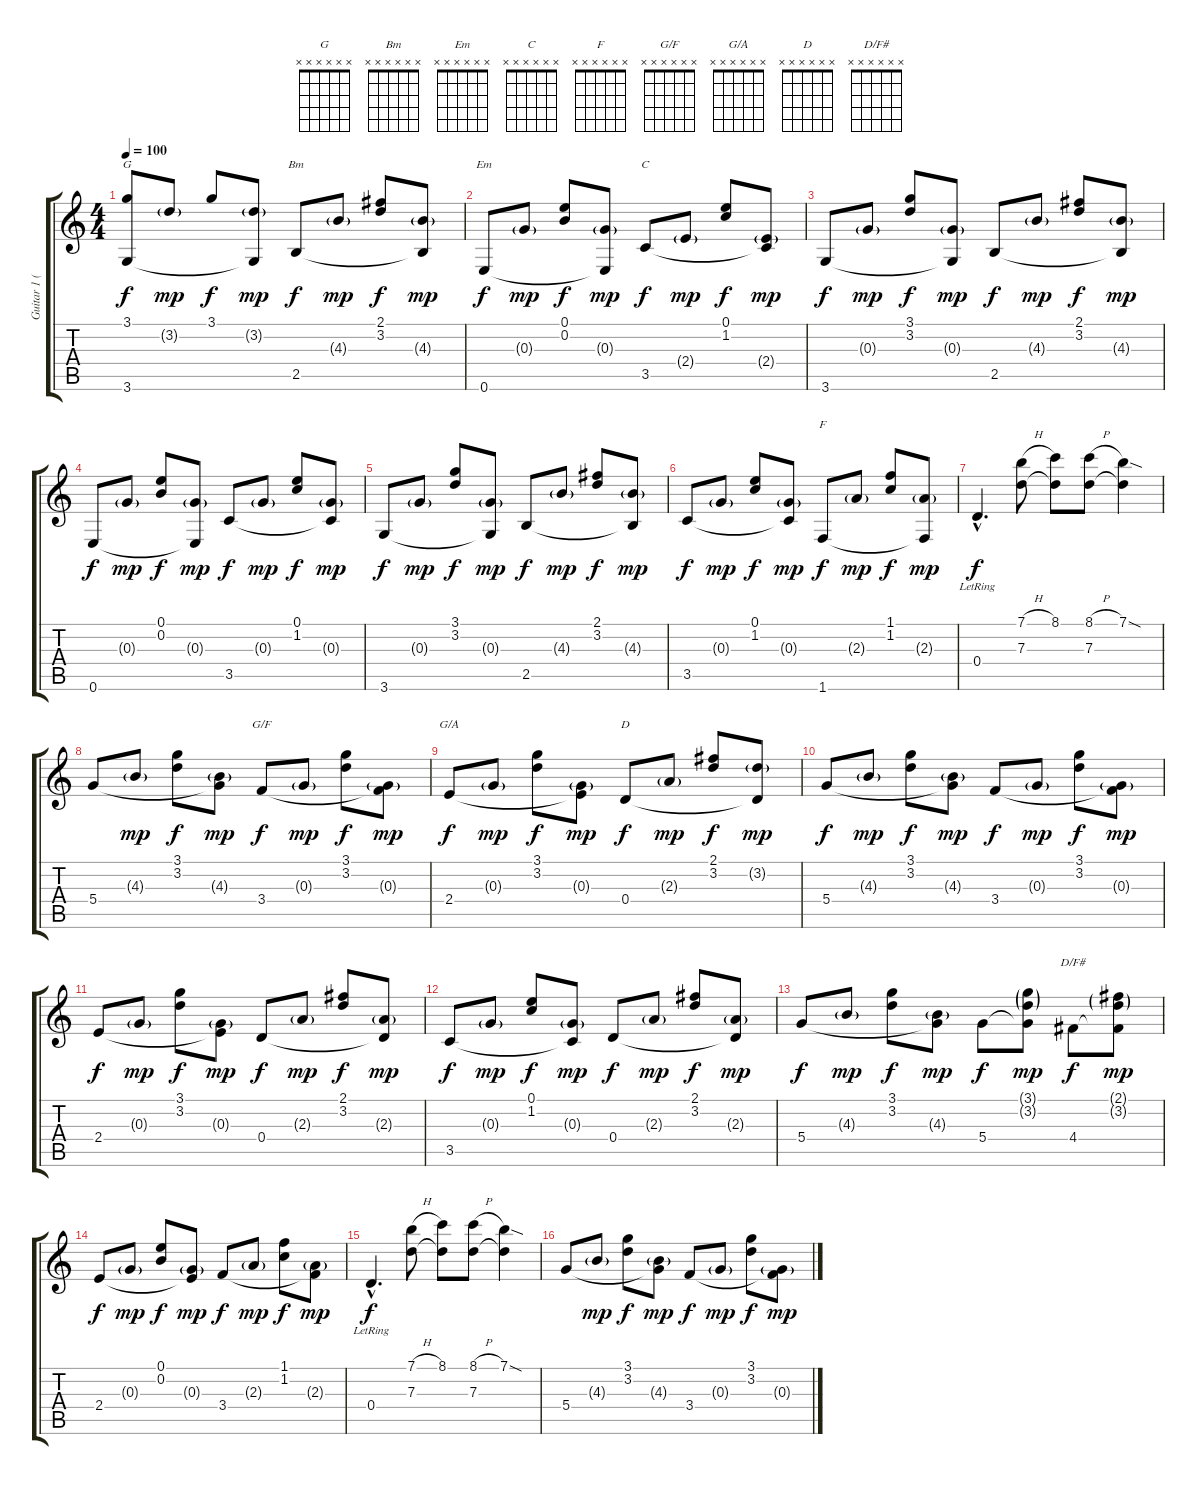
\track ("Guitar 1 (steel)" "Guitar 1 (") {instrument acousticguitarsteel}
\staff {score tabs}
\tuning (E4 B3 G3 D3 A2 E2) {hide}
\chord ("G" x x x x x x)
\chord ("Bm" x x x x x x)
\chord ("Em" x x x x x x)
\chord ("C" x x x x x x)
\chord ("F" x x x x x x)
\chord ("G/F" x x x x x x)
\chord ("G/A" x x x x x x)
\chord ("D" x x x x x x)
\chord ("D/F#" x x x x x x)
\ts (4 4)
\tempo 100
\clef g2
\ks c
(3.1 3.6).8{ch "G" dy f instrument acousticguitarsteel} 3.2{g}.8{dy mp} 3.1.8{dy f} (3.2{g} 3.6{t}).8{dy mp} 2.5.8{ch "Bm" dy f} 4.3{g}.8{dy mp} (2.1 3.2).8{dy f} (4.3{g} 2.5{t}).8{dy mp} |
0.6.8{ch "Em" dy f} 0.3{g}.8{dy mp} (0.1 0.2).8{dy f} (0.3{g} 0.6{t}).8{dy mp} 3.5.8{ch "C" dy f} 2.4{g}.8{dy mp} (0.1 1.2).8{dy f} (2.4{g} 3.5{t}).8{dy mp} |
3.6.8{dy f} 0.3{g}.8{dy mp} (3.1 3.2).8{dy f} (0.3{g} 3.6{t}).8{dy mp} 2.5.8{dy f} 4.3{g}.8{dy mp} (2.1 3.2).8{dy f} (4.3{g} 2.5{t}).8{dy mp} |
0.6.8{dy f} 0.3{g}.8{dy mp} (0.1 0.2).8{dy f} (0.3{g} 0.6{t}).8{dy mp} 3.5.8{dy f} 0.3{g}.8{dy mp} (0.1 1.2).8{dy f} (0.3{g} 3.5{t}).8{dy mp} |
3.6.8{dy f} 0.3{g}.8{dy mp} (3.1 3.2).8{dy f} (0.3{g} 3.6{t}).8{dy mp} 2.5.8{dy f} 4.3{g}.8{dy mp} (2.1 3.2).8{dy f} (4.3{g} 2.5{t}).8{dy mp} |
3.5.8{dy f} 0.3{g}.8{dy mp} (0.1 1.2).8{dy f} (0.3{g} 3.5{t}).8{dy mp} 1.6.8{ch "F" dy f} 2.3{g}.8{dy mp} (1.1 1.2).8{dy f} (2.3{g} 1.6{t}).8{dy mp} |
0.4{hac lr}.4{d dy f} (7.1{h} 7.3).8 (8.1 7.3{t}).8 (8.1{h} 7.3).8 (7.1{sod} 7.3{t}).4 |
5.4.8 4.3{g}.8{dy mp} (3.1 3.2).8{dy f} (4.3{g} 5.4{t}).8{dy mp} 3.4.8{ch "G/F" dy f} 0.3{g}.8{dy mp} (3.1 3.2).8{dy f} (0.3{g} 3.4{t}).8{dy mp} |
2.4.8{ch "G/A" dy f} 0.3{g}.8{dy mp} (3.1 3.2).8{dy f} (0.3{g} 2.4{t}).8{dy mp} 0.4.8{ch "D" dy f} 2.3{g}.8{dy mp} (2.1 3.2).8{dy f} (3.2{g} 0.4{t}).8{dy mp} |
5.4.8{dy f} 4.3{g}.8{dy mp} (3.1 3.2).8{dy f} (4.3{g} 5.4{t}).8{dy mp} 3.4.8{dy f} 0.3{g}.8{dy mp} (3.1 3.2).8{dy f} (0.3{g} 3.4{t}).8{dy mp} |
2.4.8{dy f} 0.3{g}.8{dy mp} (3.1 3.2).8{dy f} (0.3{g} 2.4{t}).8{dy mp} 0.4.8{dy f} 2.3{g}.8{dy mp} (2.1 3.2).8{dy f} (2.3{g} 0.4{t}).8{dy mp} |
3.5.8{dy f} 0.3{g}.8{dy mp} (0.1 1.2).8{dy f} (0.3{g} 3.5{t}).8{dy mp} 0.4.8{dy f} 2.3{g}.8{dy mp} (2.1 3.2).8{dy f} (2.3{g} 0.4{t}).8{dy mp} |
5.4.8{dy f} 4.3{g}.8{dy mp} (3.1 3.2).8{dy f} (4.3{g} 5.4{t}).8{dy mp} 5.4.8{dy f} (3.1{g} 3.2{g} 5.4{t}).8{dy mp} 4.4.8{ch "D/F#" dy f} (2.1{g} 3.2{g} 4.4{t}).8{dy mp} |
2.4.8{dy f} 0.3{g}.8{dy mp} (0.1 0.2).8{dy f} (0.3{g} 2.4{t}).8{dy mp} 3.4.8{dy f} 2.3{g}.8{dy mp} (1.1 1.2).8{dy f} (2.3{g} 3.4{t}).8{dy mp} |
0.4{hac lr}.4{d dy f} (7.1{h} 7.3).8 (8.1 7.3{t}).8 (8.1{h} 7.3).8 (7.1{sod} 7.3{t}).4 |
5.4.8 4.3{g}.8{dy mp} (3.1 3.2).8{dy f} (4.3{g} 5.4{t}).8{dy mp} 3.4.8{dy f} 0.3{g}.8{dy mp} (3.1 3.2).8{dy f} (0.3{g} 3.4{t}).8{dy mp}
